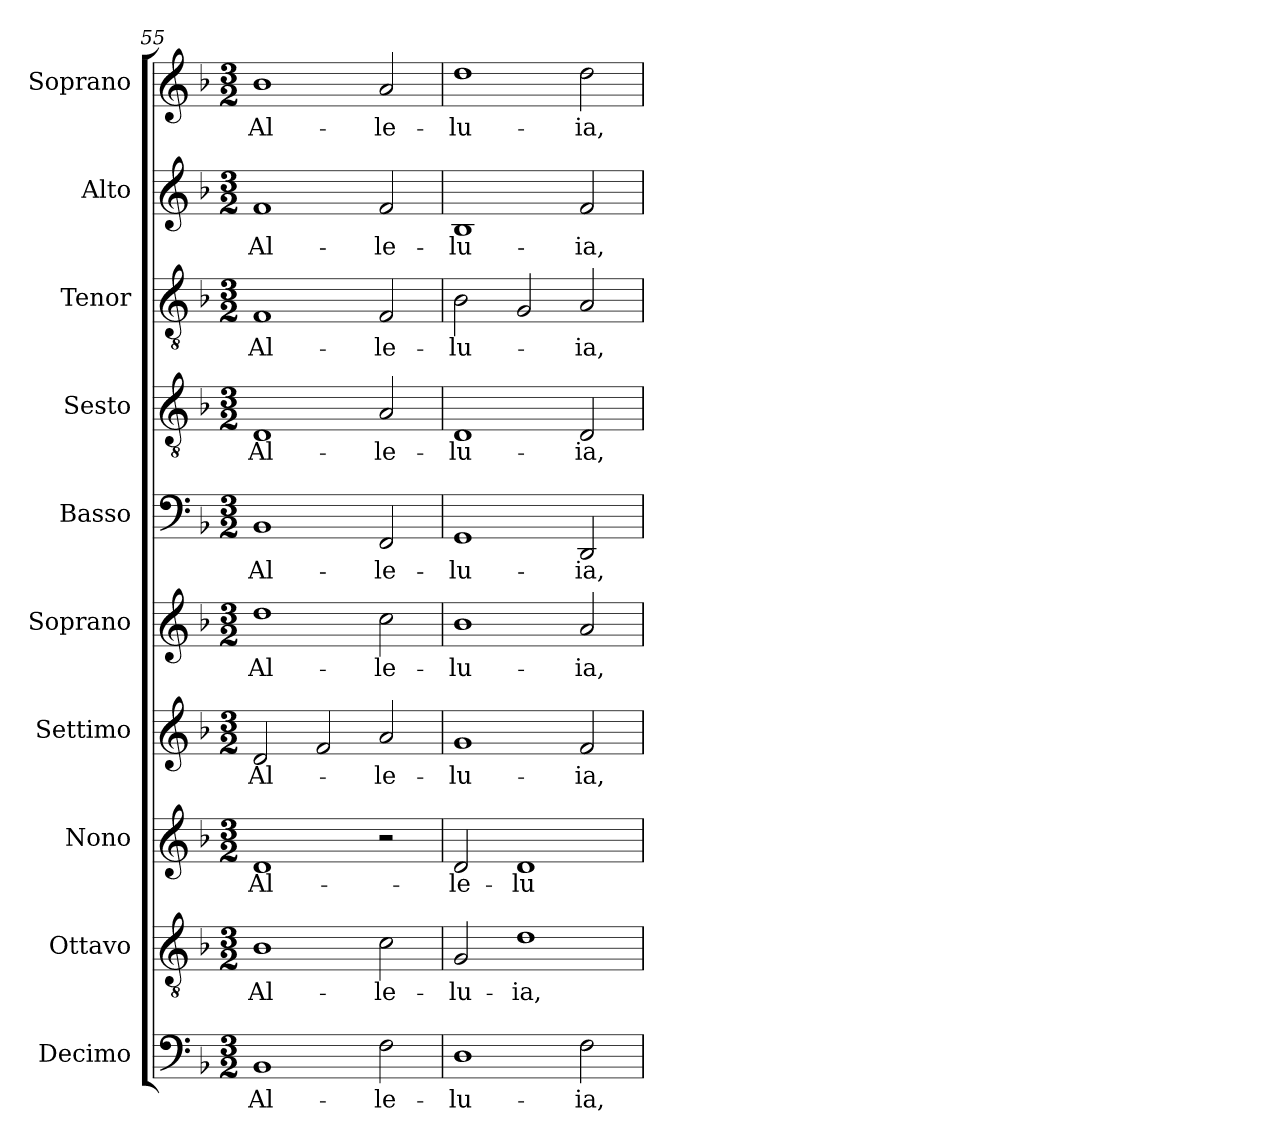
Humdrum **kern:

**kern	**text	**kern	**text	**kern	**text	**kern	**text	**kern	**text	**kern	**text	**kern	**text	**kern	**text	**kern	**text	**kern	**text
*part10	*part10	*part9	*part9	*part8	*part8	*part7	*part7	*part6	*part6	*part5	*part5	*part4	*part4	*part3	*part3	*part2	*part2	*part1	*part1
*staff10	*staff10	*staff9	*staff9	*staff8	*staff8	*staff7	*staff7	*staff6	*staff6	*staff5	*staff5	*staff4	*staff4	*staff3	*staff3	*staff2	*staff2	*staff1	*staff1
*I"Decimo	*	*I"Ottavo	*	*I"Nono	*	*I"Settimo	*	*I"Soprano	*	*I"Basso	*	*I"Sesto	*	*I"Tenor	*	*I"Alto	*	*I"Soprano	*
*I'Dc.	*	*I'Ot.	*	*I'N.	*	*I'St.	*	*I'S.	*	*I'B.	*	*I'Ss.	*	*I'T.	*	*I'A.	*	*I'S.	*
*clefF4	*	*clefGv2	*	*clefG2	*	*clefG2	*	*clefG2	*	*clefF4	*	*clefGv2	*	*clefGv2	*	*clefG2	*	*clefG2	*
*	*	*ITrd7c12	*	*	*	*	*	*	*	*	*	*ITrd7c12	*	*ITrd7c12	*	*	*	*	*
*k[b-]	*	*k[b-]	*	*k[b-]	*	*k[b-]	*	*k[b-]	*	*k[b-]	*	*k[b-]	*	*k[b-]	*	*k[b-]	*	*k[b-]	*
*F:	*	*F:	*	*F:	*	*F:	*	*F:	*	*F:	*	*F:	*	*F:	*	*F:	*	*F:	*
*M3/2	*	*M3/2	*	*M3/2	*	*M3/2	*	*M3/2	*	*M3/2	*	*M3/2	*	*M3/2	*	*M3/2	*	*M3/2	*
=55	=55	=55	=55	=55	=55	=55	=55	=55	=55	=55	=55	=55	=55	=55	=55	=55	=55	=55	=55
!	!LO:LY:b:color=#000000	!	!	!	!	!	!	!	!	!	!	!	!	!	!	!	!	!	!
!	!	!	!LO:LY:b:color=#000000	!	!	!	!	!	!	!	!	!	!	!	!	!	!	!	!
!	!	!	!	!	!LO:LY:b:color=#000000	!	!	!	!	!	!	!	!	!	!	!	!	!	!
!	!	!	!	!	!	!	!LO:LY:b:color=#000000	!	!	!	!	!	!	!	!	!	!	!	!
!	!	!	!	!	!	!	!	!	!LO:LY:b:color=#000000	!	!	!	!	!	!	!	!	!	!
!	!	!	!	!	!	!	!	!	!	!	!LO:LY:b:color=#000000	!	!	!	!	!	!	!	!
!	!	!	!	!	!	!	!	!	!	!	!	!	!LO:LY:b:color=#000000	!	!	!	!	!	!
!	!	!	!	!	!	!	!	!	!	!	!	!	!	!	!LO:LY:b:color=#000000	!	!	!	!
!	!	!	!	!	!	!	!	!	!	!	!	!	!	!	!	!	!LO:LY:b:color=#000000	!	!
!	!	!	!	!	!	!	!	!	!	!	!	!	!	!	!	!	!	!	!LO:LY:b:color=#000000
1BB-i	Al-	1BB-i	Al-	1di	Al-	2di/	Al-	1ddi	Al-	1BB-i	Al-	1DDi	Al-	1FFi	Al-	1fi	Al-	1b-i	Al-
.	.	.	.	.	.	2fi/	.	.	.	.	.	.	.	.	.	.	.	.	.
!	!LO:LY:b:color=#000000	!	!	!	!	!	!	!	!	!	!	!	!	!	!	!	!	!	!
!	!	!	!LO:LY:b:color=#000000	!	!	!	!	!	!	!	!	!	!	!	!	!	!	!	!
!	!	!	!	!	!	!	!LO:LY:b:color=#000000	!	!	!	!	!	!	!	!	!	!	!	!
!	!	!	!	!	!	!	!	!	!LO:LY:b:color=#000000	!	!	!	!	!	!	!	!	!	!
!	!	!	!	!	!	!	!	!	!	!	!LO:LY:b:color=#000000	!	!	!	!	!	!	!	!
!	!	!	!	!	!	!	!	!	!	!	!	!	!LO:LY:b:color=#000000	!	!	!	!	!	!
!	!	!	!	!	!	!	!	!	!	!	!	!	!	!	!LO:LY:b:color=#000000	!	!	!	!
!	!	!	!	!	!	!	!	!	!	!	!	!	!	!	!	!	!LO:LY:b:color=#000000	!	!
!	!	!	!	!	!	!	!	!	!	!	!	!	!	!	!	!	!	!	!LO:LY:b:color=#000000
2Fi\	-le-	2Ci\	-le-	2r	.	2ai/	-le-	2cci\	-le-	2FFi/	-le-	2AAi/	-le-	2FFi/	-le-	2fi/	-le-	2ai/	-le-
!!LO:LB:g=z
=56	=56	=56	=56	=56	=56	=56	=56	=56	=56	=56	=56	=56	=56	=56	=56	=56	=56	=56	=56
!	!LO:LY:b:color=#000000	!	!	!	!	!	!	!	!	!	!	!	!	!	!	!	!	!	!
!	!	!	!LO:LY:b:color=#000000	!	!	!	!	!	!	!	!	!	!	!	!	!	!	!	!
!	!	!	!	!	!LO:LY:b:color=#000000	!	!	!	!	!	!	!	!	!	!	!	!	!	!
!	!	!	!	!	!	!	!LO:LY:b:color=#000000	!	!	!	!	!	!	!	!	!	!	!	!
!	!	!	!	!	!	!	!	!	!LO:LY:b:color=#000000	!	!	!	!	!	!	!	!	!	!
!	!	!	!	!	!	!	!	!	!	!	!LO:LY:b:color=#000000	!	!	!	!	!	!	!	!
!	!	!	!	!	!	!	!	!	!	!	!	!	!LO:LY:b:color=#000000	!	!	!	!	!	!
!	!	!	!	!	!	!	!	!	!	!	!	!	!	!	!LO:LY:b:color=#000000	!	!	!	!
!	!	!	!	!	!	!	!	!	!	!	!	!	!	!	!	!	!LO:LY:b:color=#000000	!	!
!	!	!	!	!	!	!	!	!	!	!	!	!	!	!	!	!	!	!	!LO:LY:b:color=#000000
1Di	-lu-	2GGi/	-lu-	2di/	-le-	1gi	-lu-	1b-i	-lu-	1GGi	-lu-	1DDi	-lu-	2BB-i\	-lu-	1B-i	-lu-	1ddi	-lu-
!	!	!	!LO:LY:b:color=#000000	!	!	!	!	!	!	!	!	!	!	!	!	!	!	!	!
!	!	!	!	!	!LO:LY:b:color=#000000	!	!	!	!	!	!	!	!	!	!	!	!	!	!
.	.	1Di	-ia,	1di	-lu-	.	.	.	.	.	.	.	.	2GGi/	.	.	.	.	.
!	!LO:LY:b:color=#000000	!	!	!	!	!	!	!	!	!	!	!	!	!	!	!	!	!	!
!	!	!	!	!	!	!	!LO:LY:b:color=#000000	!	!	!	!	!	!	!	!	!	!	!	!
!	!	!	!	!	!	!	!	!	!LO:LY:b:color=#000000	!	!	!	!	!	!	!	!	!	!
!	!	!	!	!	!	!	!	!	!	!	!LO:LY:b:color=#000000	!	!	!	!	!	!	!	!
!	!	!	!	!	!	!	!	!	!	!	!	!	!LO:LY:b:color=#000000	!	!	!	!	!	!
!	!	!	!	!	!	!	!	!	!	!	!	!	!	!	!LO:LY:b:color=#000000	!	!	!	!
!	!	!	!	!	!	!	!	!	!	!	!	!	!	!	!	!	!LO:LY:b:color=#000000	!	!
!	!	!	!	!	!	!	!	!	!	!	!	!	!	!	!	!	!	!	!LO:LY:b:color=#000000
2Fi\	-ia,	.	.	.	.	2fi/	-ia,	2ai/	-ia,	2DDi/	-ia,	2DDi/	-ia,	2AAi/	-ia,	2fi/	-ia,	2ddi\	-ia,
=	=	=	=	=	=	=	=	=	=	=	=	=	=	=	=	=	=	=	=
*-	*-	*-	*-	*-	*-	*-	*-	*-	*-	*-	*-	*-	*-	*-	*-	*-	*-	*-	*-
